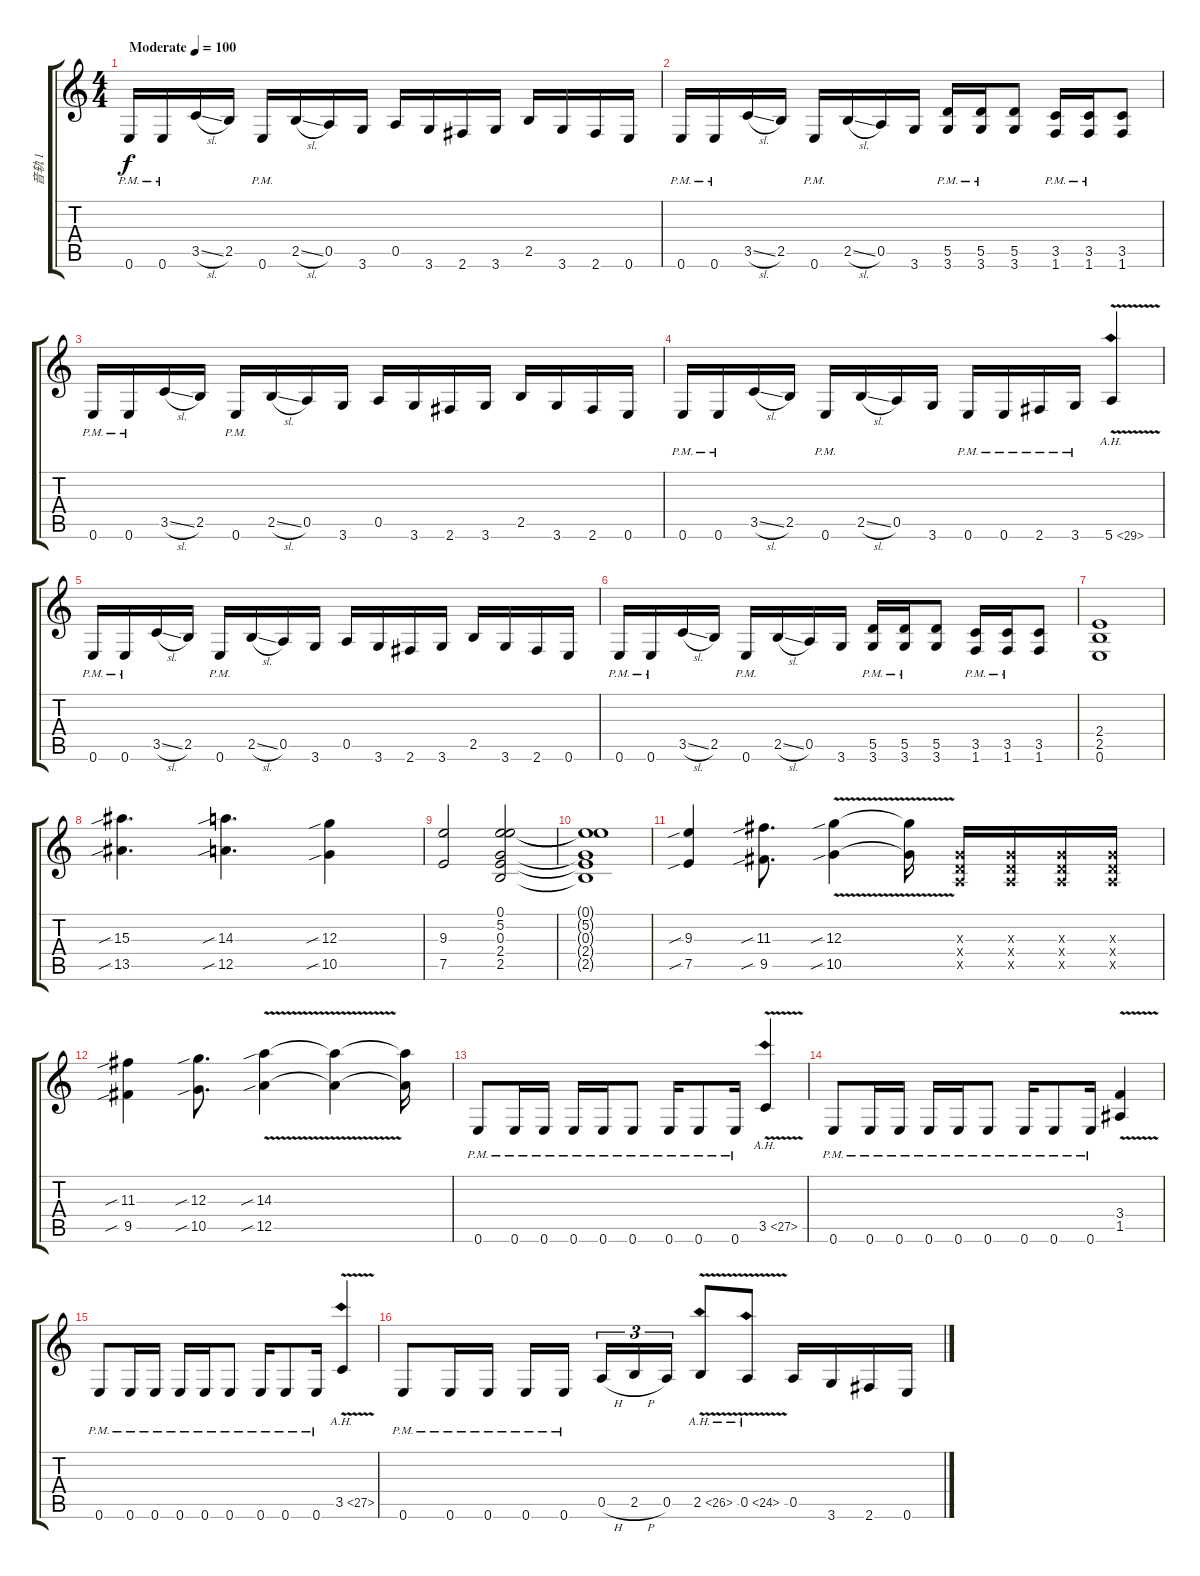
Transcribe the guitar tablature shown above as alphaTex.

\track ("音轨 1" "音轨 1") {instrument distortionguitar}
\staff {score tabs}
\tuning (E4 B3 G3 D3 A2 E2) {hide}
\ts (4 4)
\tempo (100 "Moderate")
\clef g2
\ks c
0.6{pm}.16{dy f instrument distortionguitar} 0.6{pm}.16 3.5{sl}.16 2.5.16 0.6{pm}.16 2.5{sl}.16 0.5.16 3.6.16 0.5.16 3.6.16 2.6.16 3.6.16 2.5.16 3.6.16 2.6.16 0.6.16 |
0.6{pm}.16 0.6{pm}.16 3.5{sl}.16 2.5.16 0.6{pm}.16 2.5{sl}.16 0.5.16 3.6.16 (5.5{pm} 3.6{pm}).16 (5.5{pm} 3.6{pm}).16 (5.5 3.6).8 (3.5{pm} 1.6{pm}).16 (3.5{pm} 1.6{pm}).16 (3.5 1.6).8 |
0.6{pm}.16 0.6{pm}.16 3.5{sl}.16 2.5.16 0.6{pm}.16 2.5{sl}.16 0.5.16 3.6.16 0.5.16 3.6.16 2.6.16 3.6.16 2.5.16 3.6.16 2.6.16 0.6.16 |
0.6{pm}.16 0.6{pm}.16 3.5{sl}.16 2.5.16 0.6{pm}.16 2.5{sl}.16 0.5.16 3.6.16 0.6{pm}.16 0.6{pm}.16 2.6{pm}.16 3.6{pm}.16 5.6{ah 24 v}.4{volume 11} |
0.6{pm}.16{volume 16} 0.6{pm}.16 3.5{sl}.16 2.5.16 0.6{pm}.16 2.5{sl}.16 0.5.16 3.6.16 0.5.16 3.6.16 2.6.16 3.6.16 2.5.16 3.6.16 2.6.16 0.6.16 |
0.6{pm}.16 0.6{pm}.16 3.5{sl}.16 2.5.16 0.6{pm}.16 2.5{sl}.16 0.5.16 3.6.16 (5.5{pm} 3.6{pm}).16 (5.5{pm} 3.6{pm}).16 (5.5 3.6).8 (3.5{pm} 1.6{pm}).16 (3.5{pm} 1.6{pm}).16 (3.5 1.6).8 |
(2.4 2.5 0.6).1 |
(15.3{sib} 13.5{sib}).4{d} (14.3{sib} 12.5{sib}).4{d} (12.3{sib} 10.5{sib}).4 |
(9.3 7.5).2 (0.1 5.2 0.3 2.4 2.5).2 |
(0.1{t} 5.2{t} 0.3{t} 2.4{t} 2.5{t}).1 |
(9.3{sib} 7.5{sib}).4 (11.3{sib} 9.5{sib}).8{d} (12.3{v sib} 10.5{v sib}).4 (12.3{t} 10.5{t}).16 (0.3{x} 0.4{x} 0.5{x}).16 (0.3{x} 0.4{x} 0.5{x}).16 (0.3{x} 0.4{x} 0.5{x}).16 (0.3{x} 0.4{x} 0.5{x}).16 |
(11.3{sib} 9.5{sib}).4 (12.3{sib} 10.5{sib}).8{d} (14.3{v sib} 12.5{v sib}).4 (14.3{t} 12.5{t}).4 (14.3{t} 12.5{t}).16 |
0.6{pm}.8 0.6{pm}.16 0.6{pm}.16 0.6{pm}.16 0.6{pm}.16 0.6{pm}.8 0.6{pm}.16 0.6{pm}.8 0.6{pm}.16 3.5{ah 24 v}.4 |
0.6{pm}.8 0.6{pm}.16 0.6{pm}.16 0.6{pm}.16 0.6{pm}.16 0.6{pm}.8 0.6{pm}.16 0.6{pm}.8 0.6{pm}.16 (3.4 1.5{v}).4 |
0.6{pm}.8 0.6{pm}.16 0.6{pm}.16 0.6{pm}.16 0.6{pm}.16 0.6{pm}.8 0.6{pm}.16 0.6{pm}.8 0.6{pm}.16 3.5{ah 24 v}.4 |
0.6{pm}.8 0.6{pm}.16 0.6{pm}.16 0.6{pm}.16 0.6{pm}.16{beam splitsecondary} 0.5{h}.16{tu (3 2)} 2.5{h}.16{tu (3 2)} 0.5.16{tu (3 2)} 2.5{ah 24 v}.8 0.5{ah 24 v}.8 0.5.16 3.6.16 2.6.16 0.6.16
